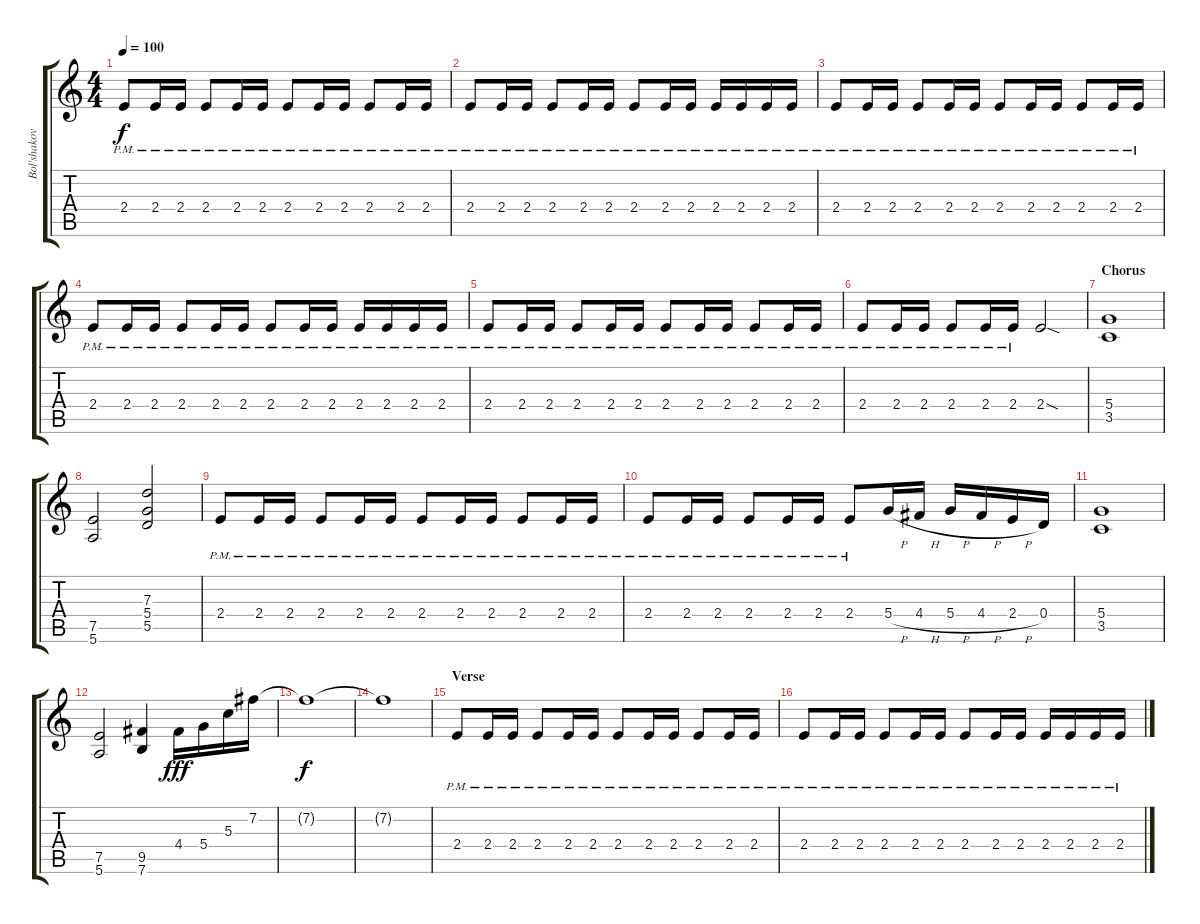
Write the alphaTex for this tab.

\track ("Bol'shakov" "Bol'shakov") {instrument overdrivenguitar}
\staff {score tabs}
\tuning (E4 B3 G3 D3 A2 E2) {hide}
\ts (4 4)
\tempo 100
\clef g2
\ks c
2.4{pm}.8{dy f} 2.4{pm}.16 2.4{pm}.16 2.4{pm}.8 2.4{pm}.16 2.4{pm}.16 2.4{pm}.8 2.4{pm}.16 2.4{pm}.16 2.4{pm}.8 2.4{pm}.16 2.4{pm}.16 |
2.4{pm}.8 2.4{pm}.16 2.4{pm}.16 2.4{pm}.8 2.4{pm}.16 2.4{pm}.16 2.4{pm}.8 2.4{pm}.16 2.4{pm}.16 2.4{pm}.16 2.4{pm}.16 2.4{pm}.16 2.4{pm}.16 |
2.4{pm}.8 2.4{pm}.16 2.4{pm}.16 2.4{pm}.8 2.4{pm}.16 2.4{pm}.16 2.4{pm}.8 2.4{pm}.16 2.4{pm}.16 2.4{pm}.8 2.4{pm}.16 2.4{pm}.16 |
2.4{pm}.8 2.4{pm}.16 2.4{pm}.16 2.4{pm}.8 2.4{pm}.16 2.4{pm}.16 2.4{pm}.8 2.4{pm}.16 2.4{pm}.16 2.4{pm}.16 2.4{pm}.16 2.4{pm}.16 2.4{pm}.16 |
2.4{pm}.8 2.4{pm}.16 2.4{pm}.16 2.4{pm}.8 2.4{pm}.16 2.4{pm}.16 2.4{pm}.8 2.4{pm}.16 2.4{pm}.16 2.4{pm}.8 2.4{pm}.16 2.4{pm}.16 |
2.4{pm}.8 2.4{pm}.16 2.4{pm}.16 2.4{pm}.8 2.4{pm}.16 2.4{pm}.16 2.4{sod}.2 |
\section ("" "Chorus")
(5.4 3.5).1 |
(7.5 5.6).2 (7.3 5.4 5.5).2 |
2.4{pm}.8 2.4{pm}.16 2.4{pm}.16 2.4{pm}.8 2.4{pm}.16 2.4{pm}.16 2.4{pm}.8 2.4{pm}.16 2.4{pm}.16 2.4{pm}.8 2.4{pm}.16 2.4{pm}.16 |
2.4{pm}.8 2.4{pm}.16 2.4{pm}.16 2.4{pm}.8 2.4{pm}.16 2.4{pm}.16 2.4{pm}.8 5.4{h}.16 4.4{h}.16 5.4{h}.16 4.4{h}.16 2.4{h}.16 0.4.16 |
(5.4 3.5).1 |
(7.5 5.6).2 (9.5 7.6).4 4.4.16{dy fff} 5.4.16 5.3.16 7.2.16 |
7.2{t}.1{dy f} |
7.2{t}.1 |
\section ("" "Verse")
2.4{pm}.8 2.4{pm}.16 2.4{pm}.16 2.4{pm}.8 2.4{pm}.16 2.4{pm}.16 2.4{pm}.8 2.4{pm}.16 2.4{pm}.16 2.4{pm}.8 2.4{pm}.16 2.4{pm}.16 |
2.4{pm}.8 2.4{pm}.16 2.4{pm}.16 2.4{pm}.8 2.4{pm}.16 2.4{pm}.16 2.4{pm}.8 2.4{pm}.16 2.4{pm}.16 2.4{pm}.16 2.4{pm}.16 2.4{pm}.16 2.4{pm}.16
